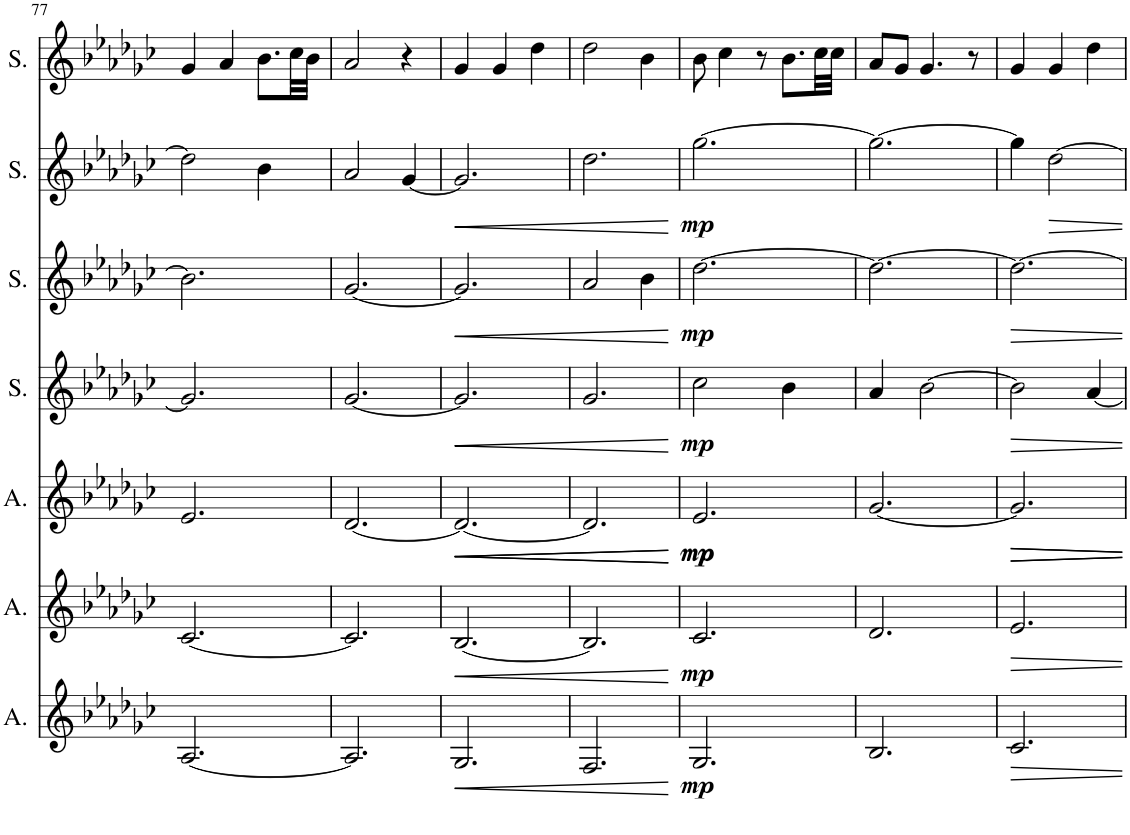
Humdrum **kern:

**kern	**dynam	**kern	**dynam	**kern	**dynam	**kern	**dynam	**kern	**dynam	**kern	**dynam	**kern
*part7	*part7	*part6	*part6	*part5	*part5	*part4	*part4	*part3	*part3	*part2	*part2	*part1
*staff7	*staff7	*staff6	*staff6	*staff5	*staff5	*staff4	*staff4	*staff3	*staff3	*staff2	*staff2	*staff1
*I"A3	*	*I"A2	*	*I"A1	*	*I"S3	*	*I"S2	*	*I"S1	*	*I"Solo
*I'A.	*	*I'A.	*	*I'A.	*	*I'S.	*	*I'S.	*	*I'S.	*	*I'S.
!!LO:PB:g=z
*clefG2	*	*clefG2	*	*clefG2	*	*clefG2	*	*clefG2	*	*clefG2	*	*clefG2
*k[b-e-a-d-g-c-]	*	*k[b-e-a-d-g-c-]	*	*k[b-e-a-d-g-c-]	*	*k[b-e-a-d-g-c-]	*	*k[b-e-a-d-g-c-]	*	*k[b-e-a-d-g-c-]	*	*k[b-e-a-d-g-c-]
*M3/4	*	*M3/4	*	*M3/4	*	*M3/4	*	*M3/4	*	*M3/4	*	*M3/4
=77	=77	=77	=77	=77	=77	=77	=77	=77	=77	=77	=77	=77
[2.A-/	.	[2.c-/	.	2.e-/	.	2.g-/]	.	2.b-\]	.	2dd-\]	.	4g-/
.	.	.	.	.	.	.	.	.	.	.	.	4a-/
.	.	.	.	.	.	.	.	.	.	4b-\	.	8.b-\L
.	.	.	.	.	.	.	.	.	.	.	.	32cc-\LL
.	.	.	.	.	.	.	.	.	.	.	.	32b-\JJJ
=78	=78	=78	=78	=78	=78	=78	=78	=78	=78	=78	=78	=78
2.A-/]	.	2.c-/]	.	[2.d-/	.	[2.g-/	.	[2.g-/	.	2a-/	.	2a-/
.	.	.	.	.	.	.	.	.	.	[4g-/	.	4r
=79	=79	=79	=79	=79	=79	=79	=79	=79	=79	=79	=79	=79
!	!LO:HP:b	!	!LO:HP:b	!	!LO:HP:b	!	!LO:HP:b	!	!LO:HP:b	!	!LO:HP:b	!
2.G-/	<	[2.B-/	<	2.d-/_	<	2.g-/]	<	2.g-/]	<	2.g-/]	<	4g-/
.	.	.	.	.	.	.	.	.	.	.	.	4g-/
.	.	.	.	.	.	.	.	.	.	.	.	4dd-\
=80	=80	=80	=80	=80	=80	=80	=80	=80	=80	=80	=80	=80
!	!	!	!	!	!LO:HP:b	!	!	!	!	!	!	!
2.F/	.	2.B-/]	.	2.d-/]	<	2.g-/	.	2a-/	.	2.dd-\	.	2dd-\
.	.	.	.	.	.	.	.	4b-\	.	.	.	4b-\
.	[	.	[	.	[ [	.	[	.	[	.	[	.
=81	=81	=81	=81	=81	=81	=81	=81	=81	=81	=81	=81	=81
!	!LO:DY:b	!	!LO:DY:b	!	!LO:DY:b	!	!	!	!	!	!	!
!	!	!	!	!	!LO:DY:n=1:b	!	!LO:DY:b	!	!LO:DY:b	!	!LO:DY:b	!
2.G-/	mp	2.c-/	mp	2.e-/	mp mp	2cc-\	mp	[2.dd-\	mp	[2.gg-\	mp	8b-\
.	.	.	.	.	.	.	.	.	.	.	.	4cc-\
.	.	.	.	.	.	.	.	.	.	.	.	8r
.	.	.	.	.	.	4b-\	.	.	.	.	.	8.b-\L
.	.	.	.	.	.	.	.	.	.	.	.	32cc-\LL
.	.	.	.	.	.	.	.	.	.	.	.	32cc-\JJJ
=82	=82	=82	=82	=82	=82	=82	=82	=82	=82	=82	=82	=82
2.B-/	.	2.d-/	.	[2.g-/	.	4a-/	.	2.dd-\_	.	2.gg-\_	.	8a-/L
.	.	.	.	.	.	.	.	.	.	.	.	8g-/J
.	.	.	.	.	.	[2b-\	.	.	.	.	.	4.g-/
.	.	.	.	.	.	.	.	.	.	.	.	8r
=83	=83	=83	=83	=83	=83	=83	=83	=83	=83	=83	=83	=83
2.c-/	.	2.e-/	.	2.g-/]	.	2b-\]	.	2.dd-\_	.	4gg-\]	.	4g-/
.	.	.	.	.	.	.	.	.	.	[2dd-\	.	4g-/
.	.	.	.	.	.	[4a-/	.	.	.	.	.	4dd-\
=	=	=	=	=	=	=	=	=	=	=	=	=
*-	*-	*-	*-	*-	*-	*-	*-	*-	*-	*-	*-	*-
